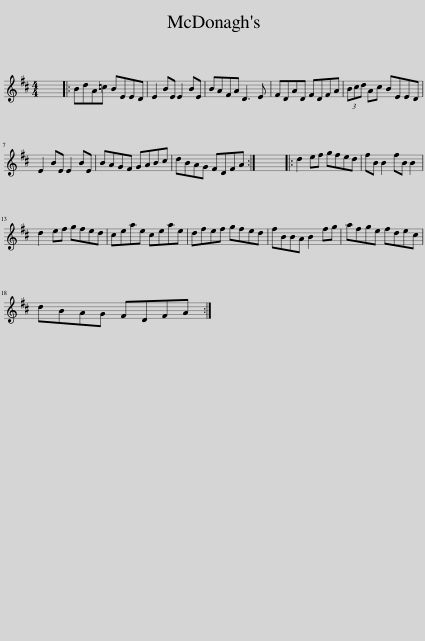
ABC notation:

X:1
L:1/8
M:4/4
I:linebreak $
K:D
V:1 treble
V:1
 x8 |: BdA=c BEED | E2 BE E2 BE | BAFA D3 E | FDAD FDFA | %5
 (3Bcd Ac BEED |$ E2 BE E2 BE | BAGF GABc | dBAG FDFA :| x8 |: %10
 d2 ef gfed | fB B2 fB B2 |$ d2 ef gfed | ceae ceae | dfef gfed | %15
 fBBA B2 fg | afge fdec |$ dBAG FDFA :| %18
